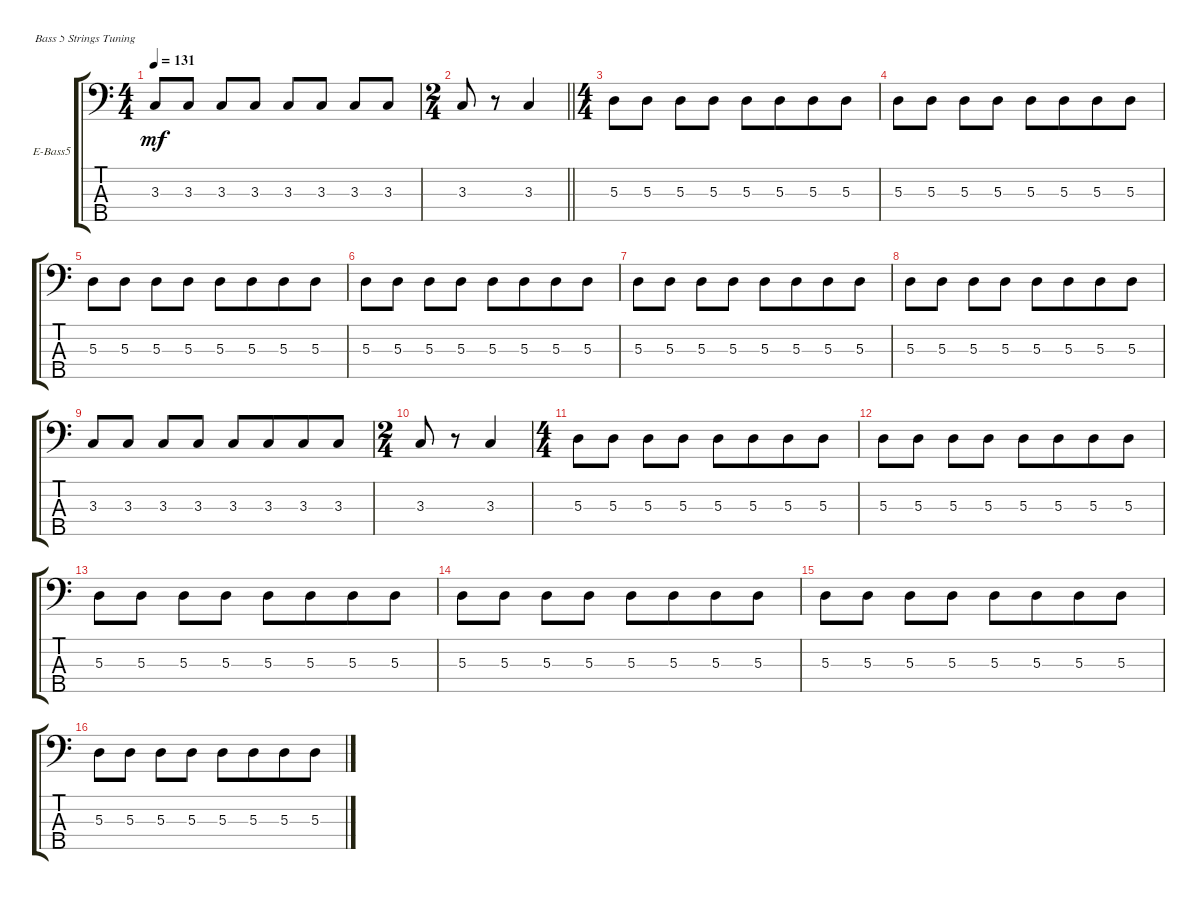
\bracketExtendMode groupsimilarinstruments
\firstSystemTrackNameOrientation horizontal
\otherSystemsTrackNameOrientation horizontal
\track ("Bass" "E-Bass5") {instrument electricbassfinger}
\staff {score tabs}
\tuning (G2 D2 A1 E1 B0)
\ts (4 4)
\tempo 131
\clef f4
\ks c
3.3.8{dy mf} 3.3.8 3.3.8 3.3.8 3.3.8 3.3.8 3.3.8 3.3.8 |
\ts (2 4)
\beaming (8 2 2)
\barLineRight lightlight
3.3.8 r.8 3.3.4 |
\ts (4 4)
\beaming (8 2 2 4)
5.3.8 5.3.8 5.3.8 5.3.8 5.3.8 5.3.8 5.3.8 5.3.8 |
5.3.8 5.3.8 5.3.8 5.3.8 5.3.8 5.3.8 5.3.8 5.3.8 |
5.3.8 5.3.8 5.3.8 5.3.8 5.3.8 5.3.8 5.3.8 5.3.8 |
5.3.8 5.3.8 5.3.8 5.3.8 5.3.8 5.3.8 5.3.8 5.3.8 |
5.3.8 5.3.8 5.3.8 5.3.8 5.3.8 5.3.8 5.3.8 5.3.8 |
5.3.8 5.3.8 5.3.8 5.3.8 5.3.8 5.3.8 5.3.8 5.3.8 |
3.3.8 3.3.8 3.3.8 3.3.8 3.3.8 3.3.8 3.3.8 3.3.8 |
\ts (2 4)
\beaming (8 2 2)
3.3.8 r.8 3.3.4 |
\ts (4 4)
\beaming (8 2 2 4)
5.3.8 5.3.8 5.3.8 5.3.8 5.3.8 5.3.8 5.3.8 5.3.8 |
5.3.8 5.3.8 5.3.8 5.3.8 5.3.8 5.3.8 5.3.8 5.3.8 |
5.3.8 5.3.8 5.3.8 5.3.8 5.3.8 5.3.8 5.3.8 5.3.8 |
5.3.8 5.3.8 5.3.8 5.3.8 5.3.8 5.3.8 5.3.8 5.3.8 |
5.3.8 5.3.8 5.3.8 5.3.8 5.3.8 5.3.8 5.3.8 5.3.8 |
5.3.8 5.3.8 5.3.8 5.3.8 5.3.8 5.3.8 5.3.8 5.3.8
